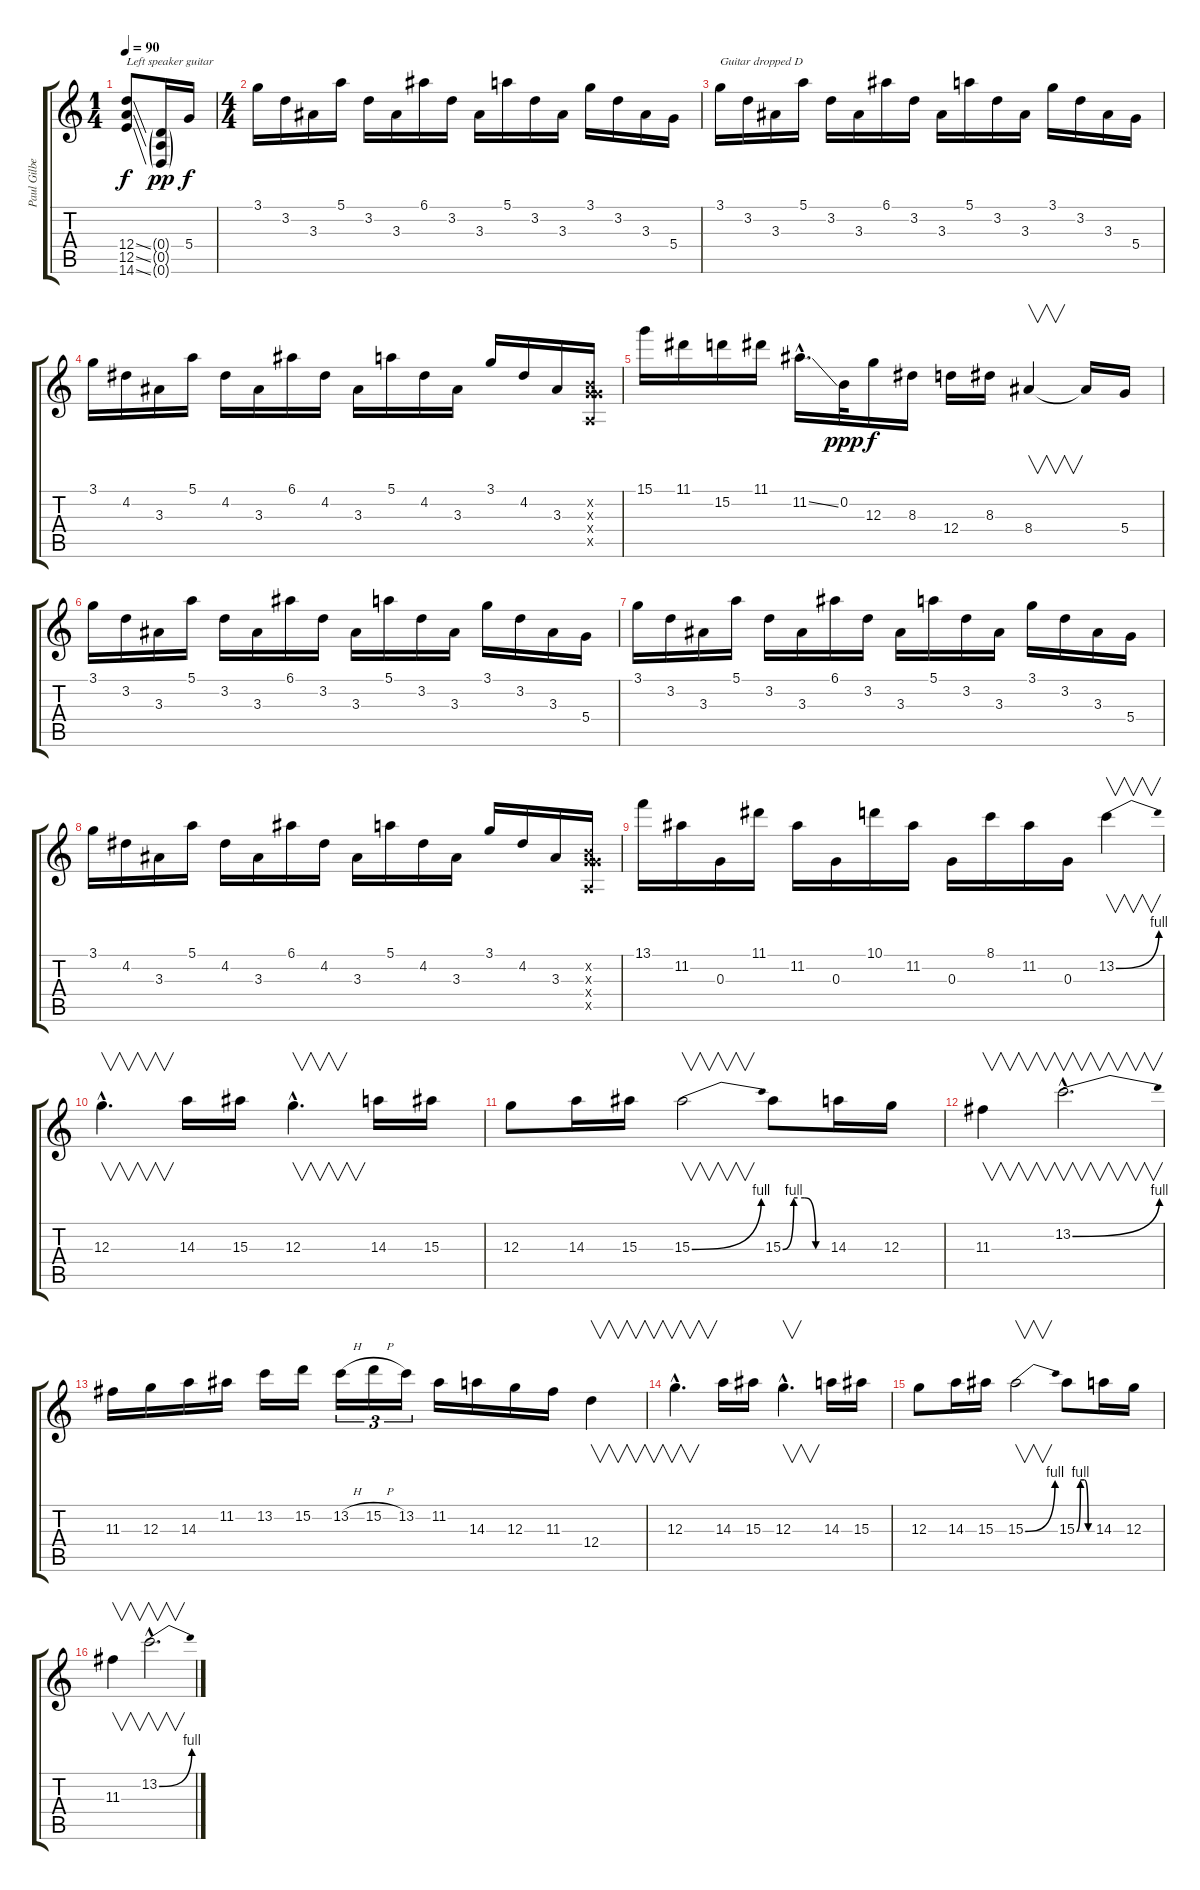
\track ("Paul Gilbert 2" "Paul Gilbe") {instrument distortionguitar}
\staff {score tabs}
\tuning (E4 B3 G3 D3 A2 D2) {hide}
\ts (1 4)
\tempo 90
\clef g2
\ks c
(12.4{ss} 12.5{ss} 14.6{ss}).8{txt "Left speaker guitar" dy f instrument distortionguitar} (0.4{g} 0.5{g} 0.6{g}).16{dy pp} 5.4.16{dy f} |
\ts (4 4)
3.1.16 3.2.16 3.3.16 5.1.16 3.2.16 3.3.16 6.1.16 3.2.16 3.3.16 5.1.16 3.2.16 3.3.16 3.1.16 3.2.16 3.3.16 5.4.16 |
3.1.16{txt "Guitar dropped D"} 3.2.16 3.3.16 5.1.16 3.2.16 3.3.16 6.1.16 3.2.16 3.3.16 5.1.16 3.2.16 3.3.16 3.1.16 3.2.16 3.3.16 5.4.16 |
3.1.16 4.2.16 3.3.16 5.1.16 4.2.16 3.3.16 6.1.16 4.2.16 3.3.16 5.1.16 4.2.16 3.3.16 3.1.16 4.2.16 3.3.16 (0.2{x} 0.3{x} 5.4{x} 0.5{x}).16 |
15.1.16 11.1.16 15.2.16 11.1.16 11.2{ss hac}.16{d} 0.2.32{dy ppp} 12.3.16{dy f} 8.3.16 12.4.16 8.3.16 8.4.4{v} 8.4{t}.16 5.4.16 |
3.1.16 3.2.16 3.3.16 5.1.16 3.2.16 3.3.16 6.1.16 3.2.16 3.3.16 5.1.16 3.2.16 3.3.16 3.1.16 3.2.16 3.3.16 5.4.16 |
3.1.16 3.2.16 3.3.16 5.1.16 3.2.16 3.3.16 6.1.16 3.2.16 3.3.16 5.1.16 3.2.16 3.3.16 3.1.16 3.2.16 3.3.16 5.4.16 |
3.1.16 4.2.16 3.3.16 5.1.16 4.2.16 3.3.16 6.1.16 4.2.16 3.3.16 5.1.16 4.2.16 3.3.16 3.1.16 4.2.16 3.3.16 (0.2{x} 0.3{x} 5.4{x} 0.5{x}).16 |
13.1.16 11.2.16 0.3.16 11.1.16 11.2.16 0.3.16 10.1.16 11.2.16 0.3.16 8.1.16 11.2.16 0.3.16 13.2{be (bend 0 0 60 4)}.4{v} |
12.3{hac}.4{v d} 14.3.16 15.3.16 12.3{hac}.4{v d} 14.3.16 15.3.16 |
12.3.8 14.3.16 15.3.16 15.3{be (bend 0 0 60 4)}.2{v} 15.3{be (custom 0 0 15 4 30 4 45 0 60 0)}.8 14.3.16 12.3.16 |
11.3.4{v} 13.2{be (bend 0 0 60 4) hac}.2{v d} |
11.3.16 12.3.16 14.3.16 11.2.16 13.2.16 15.2.16 13.2{h}.16{tu (3 2)} 15.2{h}.16{tu (3 2)} 13.2.16{tu (3 2)} 11.2.16 14.3.16 12.3.16 11.3.16 12.4.4{v} |
12.3{hac}.4{v d} 14.3.16 15.3.16 12.3{hac}.4{v d} 14.3.16 15.3.16 |
12.3.8 14.3.16 15.3.16 15.3{be (bend 0 0 60 4)}.2{v} 15.3{be (custom 0 0 15 4 30 4 45 0 60 0)}.8 14.3.16 12.3.16 |
11.3.4{v} 13.2{be (bend 0 0 60 4) hac}.2{v d}
